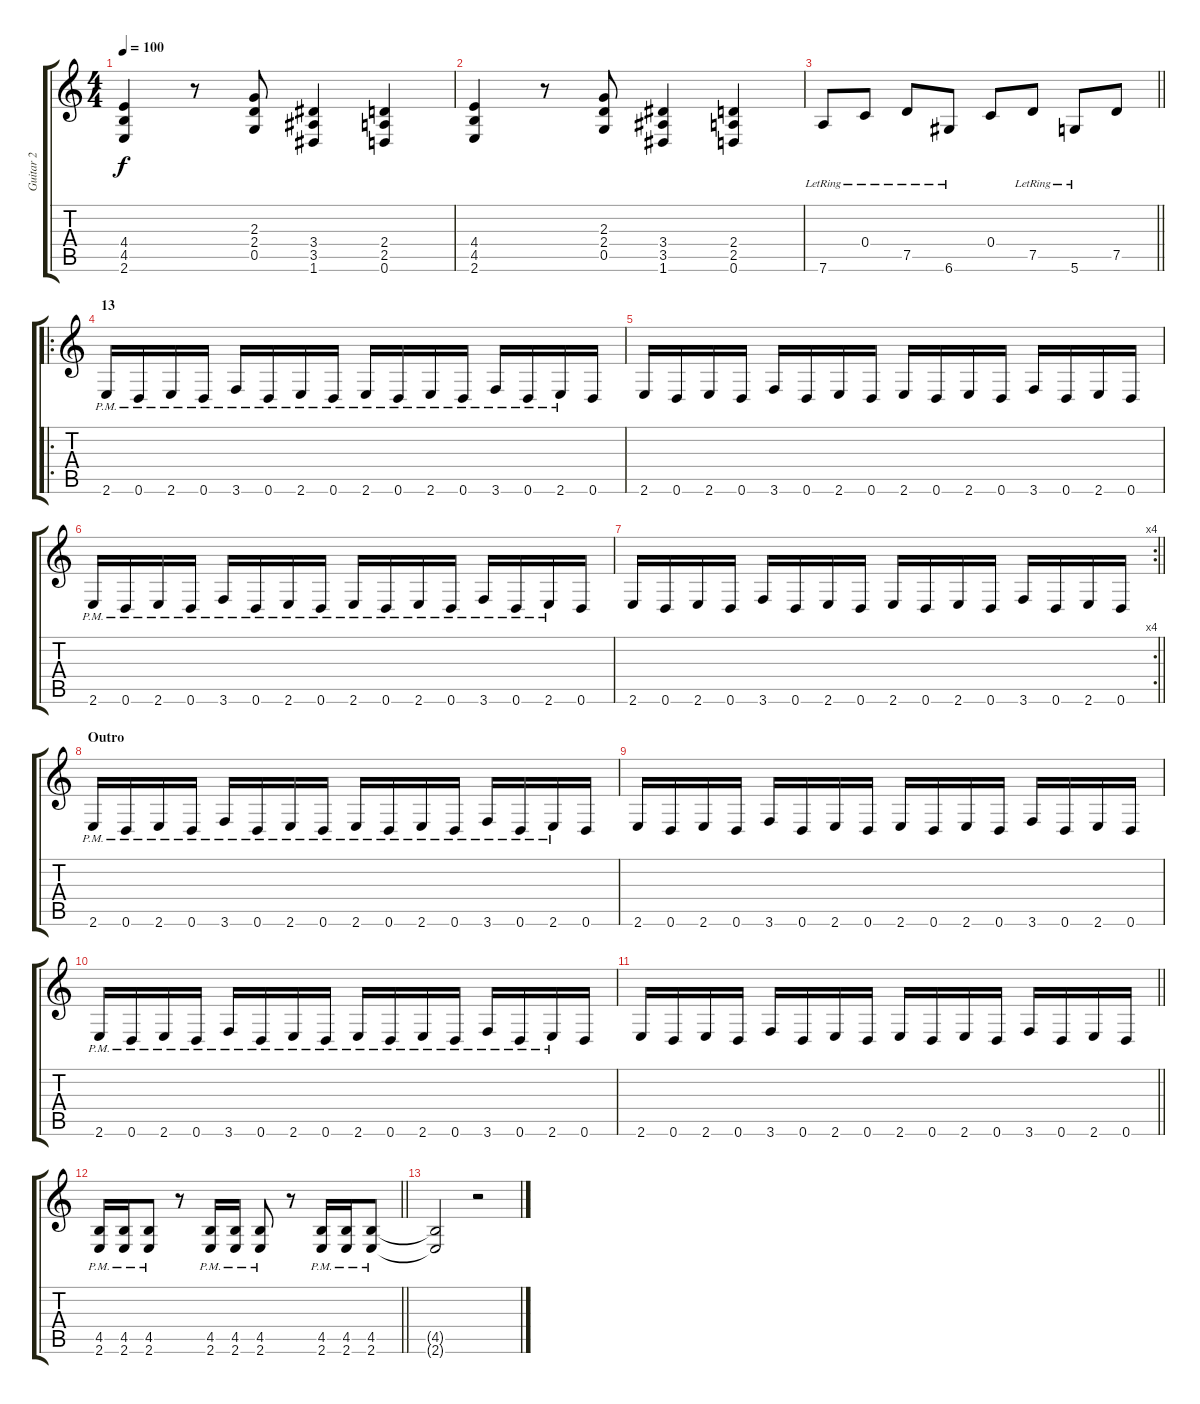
\track ("Guitar 2" "Guitar 2") {instrument distortionguitar}
\staff {score tabs}
\tuning (D4 A3 F3 C3 G2 D2) {hide}
\ts (4 4)
\tempo 100
\clef g2
\ks c
(4.4 4.5 2.6).4{dy f} r.8 (2.3 2.4 0.5).8 (3.4 3.5 1.6).4 (2.4 2.5 0.6).4 |
(4.4 4.5 2.6).4 r.8 (2.3 2.4 0.5).8 (3.4 3.5 1.6).4 (2.4 2.5 0.6).4 |
\barLineRight lightlight
7.6{lr}.8{volume 9 instrument acousticguitarsteel} 0.4{lr}.8 7.5{lr}.8 6.6{lr}.8 0.4.8 7.5{lr}.8 5.6{lr}.8 7.5.8 |
\ro
\section ("" "13")
2.6{pm}.16{volume 13 instrument distortionguitar} 0.6{pm}.16 2.6{pm}.16 0.6{pm}.16 3.6{pm}.16 0.6{pm}.16 2.6{pm}.16 0.6{pm}.16 2.6{pm}.16 0.6{pm}.16 2.6{pm}.16 0.6{pm}.16 3.6{pm}.16 0.6{pm}.16 2.6{pm}.16 0.6.16 |
2.6.16 0.6.16 2.6.16 0.6.16 3.6.16 0.6.16 2.6.16 0.6.16 2.6.16 0.6.16 2.6.16 0.6.16 3.6.16 0.6.16 2.6.16 0.6.16 |
2.6{pm}.16 0.6{pm}.16 2.6{pm}.16 0.6{pm}.16 3.6{pm}.16 0.6{pm}.16 2.6{pm}.16 0.6{pm}.16 2.6{pm}.16 0.6{pm}.16 2.6{pm}.16 0.6{pm}.16 3.6{pm}.16 0.6{pm}.16 2.6{pm}.16 0.6.16 |
\rc 4
\barLineRight lightlight
2.6.16 0.6.16 2.6.16 0.6.16 3.6.16 0.6.16 2.6.16 0.6.16 2.6.16 0.6.16 2.6.16 0.6.16 3.6.16 0.6.16 2.6.16 0.6.16 |
\section ("" "Outro")
2.6{pm}.16 0.6{pm}.16 2.6{pm}.16 0.6{pm}.16 3.6{pm}.16 0.6{pm}.16 2.6{pm}.16 0.6{pm}.16 2.6{pm}.16 0.6{pm}.16 2.6{pm}.16 0.6{pm}.16 3.6{pm}.16 0.6{pm}.16 2.6{pm}.16 0.6.16 |
2.6.16 0.6.16 2.6.16 0.6.16 3.6.16 0.6.16 2.6.16 0.6.16 2.6.16 0.6.16 2.6.16 0.6.16 3.6.16 0.6.16 2.6.16 0.6.16 |
2.6{pm}.16 0.6{pm}.16 2.6{pm}.16 0.6{pm}.16 3.6{pm}.16 0.6{pm}.16 2.6{pm}.16 0.6{pm}.16 2.6{pm}.16 0.6{pm}.16 2.6{pm}.16 0.6{pm}.16 3.6{pm}.16 0.6{pm}.16 2.6{pm}.16 0.6.16 |
\barLineRight lightlight
2.6.16 0.6.16 2.6.16 0.6.16 3.6.16 0.6.16 2.6.16 0.6.16 2.6.16 0.6.16 2.6.16 0.6.16 3.6.16 0.6.16 2.6.16 0.6.16 |
\section ("" "")
\barLineRight lightlight
(4.5{pm} 2.6{pm}).16{volume 13 instrument distortionguitar} (4.5{pm} 2.6{pm}).16 (4.5{pm} 2.6{pm}).8 r.8 (4.5{pm} 2.6{pm}).16 (4.5{pm} 2.6{pm}).16 (4.5{pm} 2.6{pm}).8 r.8 (4.5{pm} 2.6{pm}).16 (4.5{pm} 2.6{pm}).16 (4.5{pm} 2.6{pm}).8 |
(4.5{t} 2.6{t}).2 r.2
